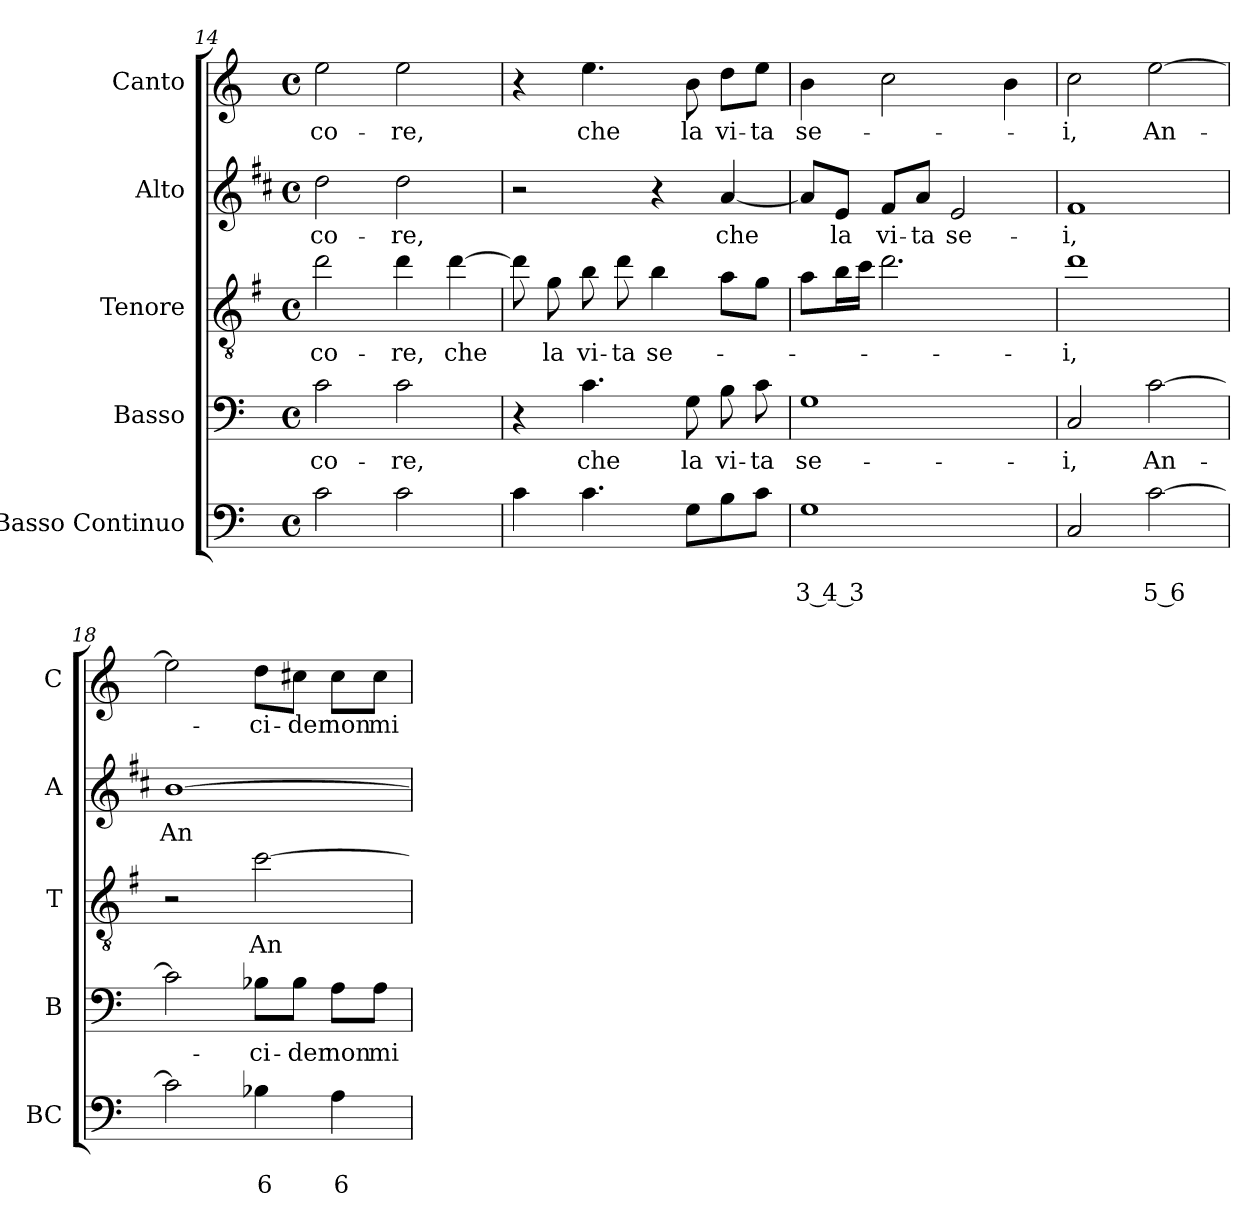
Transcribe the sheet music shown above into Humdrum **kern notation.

**kern	**text	**text	**kern	**text	**kern	**text	**kern	**text	**kern	**text
*part5	*part5	*part5	*part4	*part4	*part3	*part3	*part2	*part2	*part1	*part1
*staff5	*staff5	*staff5	*staff4	*staff4	*staff3	*staff3	*staff2	*staff2	*staff1	*staff1
*I"Basso Continuo	*	*	*I"Basso	*	*I"Tenore	*	*I"Alto	*	*I"Canto	*
*I'BC	*	*	*I'B	*	*I'T	*	*I'A	*	*I'C	*
*clefF4	*	*	*clefF4	*	*clefGv2	*	*clefG2	*	*clefG2	*
*	*	*	*	*	*ITrd4c7	*	*ITrd1c2	*	*	*
*k[]	*	*	*k[]	*	*k[]	*	*k[]	*	*k[]	*
*C:	*	*	*C:	*	*C:	*	*C:	*	*C:	*
*M4/4	*	*	*M4/4	*	*M4/4	*	*M4/4	*	*M4/4	*
*met(c)	*	*	*met(c)	*	*met(c)	*	*met(c)	*	*met(c)	*
=14	=14	=14	=14	=14	=14	=14	=14	=14	=14	=14
!	!	!	!	!LO:LY:b	!	!	!	!	!	!
!	!	!	!	!	!	!LO:LY:b	!	!	!	!
!	!	!	!	!	!	!	!	!LO:LY:b	!	!
!	!	!	!	!	!	!	!	!	!	!LO:LY:b
2c\	.	.	2c\	co-	2g\	co-	2cc\	co-	2ee\	co-
!	!	!	!	!LO:LY:b	!	!	!	!	!	!
!	!	!	!	!	!	!LO:LY:b	!	!	!	!
!	!	!	!	!	!	!	!	!LO:LY:b	!	!
!	!	!	!	!	!	!	!	!	!	!LO:LY:b
2c\	.	.	2c\	-re,	4g\	-re,	2cc\	-re,	2ee\	-re,
!	!	!	!	!	!	!LO:LY:b	!	!	!	!
.	.	.	.	.	[4g\	che	.	.	.	.
!!LO:PB:g=z
=15	=15	=15	=15	=15	=15	=15	=15	=15	=15	=15
4c\	.	.	4r	.	8g\]	.	2r	.	4r	.
!	!	!	!	!	!	!LO:LY:b	!	!	!	!
.	.	.	.	.	8c\	la	.	.	.	.
!	!	!	!	!LO:LY:b	!	!	!	!	!	!
!	!	!	!	!	!	!LO:LY:b	!	!	!	!
!	!	!	!	!	!	!	!	!	!	!LO:LY:b
4.c\	.	.	4.c\	che	8e\	vi-	.	.	4.ee\	che
!	!	!	!	!	!	!LO:LY:b	!	!	!	!
.	.	.	.	.	8g\	-ta	.	.	.	.
!	!	!	!	!	!	!LO:LY:b	!	!	!	!
.	.	.	.	.	4e\	se-	4r	.	.	.
!	!	!	!	!LO:LY:b	!	!	!	!	!	!
!	!	!	!	!	!	!	!	!	!	!LO:LY:b
8G\L	.	.	8G\	la	.	.	.	.	8b\	la
!	!	!	!	!LO:LY:b	!	!	!	!	!	!
!	!	!	!	!	!	!	!	!LO:LY:b	!	!
!	!	!	!	!	!	!	!	!	!	!LO:LY:b
8B\	.	.	8B\	vi-	8d\L	.	[4g/	che	8dd\L	vi-
!	!	!	!	!LO:LY:b	!	!	!	!	!	!
!	!	!	!	!	!	!	!	!	!	!LO:LY:b
8c\J	.	.	8c\	-ta	8c\J	.	.	.	8ee\J	-ta
=16	=16	=16	=16	=16	=16	=16	=16	=16	=16	=16
!	!	!LO:LY:b	!	!	!	!	!	!	!	!
!	!	!	!	!LO:LY:b	!	!	!	!	!	!
!	!	!	!	!	!	!	!	!	!	!LO:LY:b
1G	.	3 4 3	1G	se-	8d\L	.	8g/L]	.	4b\	se-
!	!	!	!	!	!	!	!	!LO:LY:b	!	!
.	.	.	.	.	16e\L	.	8d/J	la	.	.
.	.	.	.	.	16f\JJ	.	.	.	.	.
!	!	!	!	!	!	!	!	!LO:LY:b	!	!
.	.	.	.	.	2.g\	.	8e/L	vi-	2cc\	.
!	!	!	!	!	!	!	!	!LO:LY:b	!	!
.	.	.	.	.	.	.	8g/J	-ta	.	.
!	!	!	!	!	!	!	!	!LO:LY:b	!	!
.	.	.	.	.	.	.	2d/	se-	.	.
.	.	.	.	.	.	.	.	.	4b\	.
=17	=17	=17	=17	=17	=17	=17	=17	=17	=17	=17
!	!	!	!	!LO:LY:b	!	!	!	!	!	!
!	!	!	!	!	!	!LO:LY:b	!	!	!	!
!	!	!	!	!	!	!	!	!LO:LY:b	!	!
!	!	!	!	!	!	!	!	!	!	!LO:LY:b
2C/	.	.	2C/	-i,	1g	-i,	1e	-i,	2cc\	-i,
!	!	!LO:LY:b	!	!	!	!	!	!	!	!
!	!	!	!	!LO:LY:b	!	!	!	!	!	!
!	!	!	!	!	!	!	!	!	!	!LO:LY:b
[2c\	.	5 6	[2c\	An-	.	.	.	.	[2ee\	An-
=18	=18	=18	=18	=18	=18	=18	=18	=18	=18	=18
!	!	!	!	!	!	!	!	!LO:LY:b	!	!
2c\]	.	.	2c\]	.	2r	.	[1a	An-	2ee\]	.
!	!	!LO:LY:b	!	!	!	!	!	!	!	!
!	!	!	!	!LO:LY:b	!	!	!	!	!	!
!	!	!	!	!	!	!LO:LY:b	!	!	!	!
!	!	!	!	!	!	!	!	!	!	!LO:LY:b
4B-X\	.	6	8B-X\L	-ci-	[2f\	An-	.	.	8dd\L	-ci-
!	!	!	!	!LO:LY:b	!	!	!	!	!	!
!	!	!	!	!	!	!	!	!	!	!LO:LY:b
.	.	.	8B-\J	-der	.	.	.	.	8cc#X\J	-der
!	!	!LO:LY:b	!	!	!	!	!	!	!	!
!	!	!	!	!LO:LY:b	!	!	!	!	!	!
!	!	!	!	!	!	!	!	!	!	!LO:LY:b
4A\	.	6	8A\L	non	.	.	.	.	8cc#\L	non
!	!	!	!	!LO:LY:b	!	!	!	!	!	!
!	!	!	!	!	!	!	!	!	!	!LO:LY:b
.	.	.	8A\J	mi	.	.	.	.	8cc#\J	mi
=	=	=	=	=	=	=	=	=	=	=
*-	*-	*-	*-	*-	*-	*-	*-	*-	*-	*-
